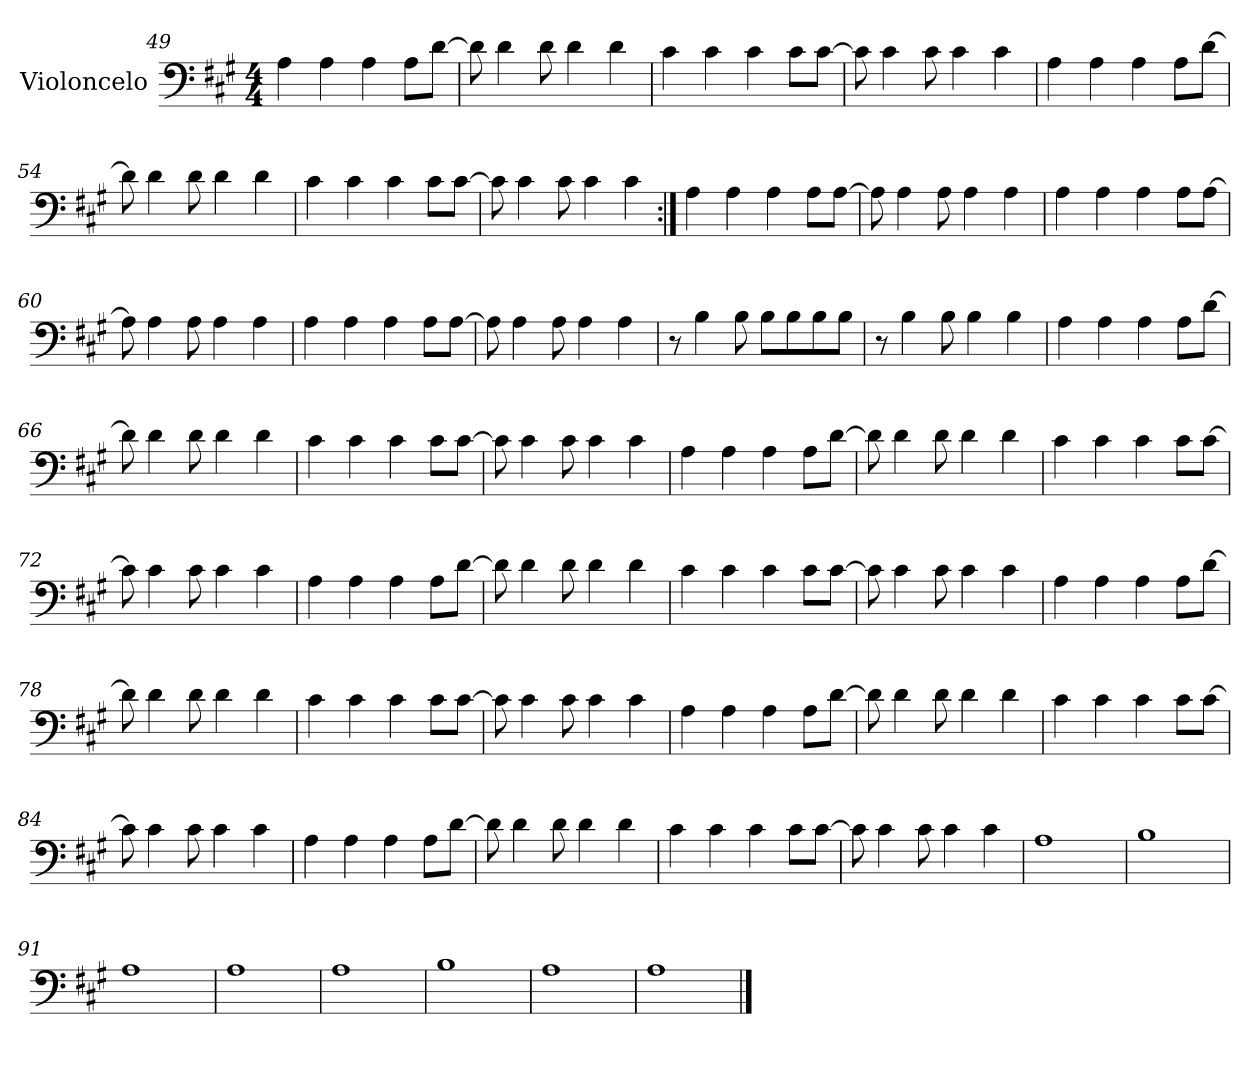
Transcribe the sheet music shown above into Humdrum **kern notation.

**kern
*part1
*staff1
*I"Violoncelo
*I'Vc.
*clefF4
*k[f#c#g#]
*M4/4
=49
4A\
4A\
4A\
8A\L
[8d\J
=50
8d\]
4d\
8d\
4d\
4d\
=51
4c#\
4c#\
4c#\
8c#\L
[8c#\J
=52
8c#\]
4c#\
8c#\
4c#\
4c#\
!!LO:LB:g=z
=53
4A\
4A\
4A\
8A\L
[8d\J
=54
8d\]
4d\
8d\
4d\
4d\
=55
4c#\
4c#\
4c#\
8c#\L
[8c#\J
=56
8c#\]
4c#\
8c#\
4c#\
4c#\
=57:|!
4A\
4A\
4A\
8A\L
[8A\J
=58
8A\]
4A\
8A\
4A\
4A\
!!LO:PB:g=z
=59
4A\
4A\
4A\
8A\L
[8A\J
=60
8A\]
4A\
8A\
4A\
4A\
=61
4A\
4A\
4A\
8A\L
[8A\J
=62
8A\]
4A\
8A\
4A\
4A\
=63
8r
4B\
8B\
8B\L
8B\
8B\
8B\J
=64
8r
4B\
8B\
4B\
4B\
=65
4A\
4A\
4A\
8A\L
[8d\J
!!LO:LB:g=z
=66
8d\]
4d\
8d\
4d\
4d\
=67
4c#\
4c#\
4c#\
8c#\L
[8c#\J
=68
8c#\]
4c#\
8c#\
4c#\
4c#\
=69
4A\
4A\
4A\
8A\L
[8d\J
=70
8d\]
4d\
8d\
4d\
4d\
=71
4c#\
4c#\
4c#\
8c#\L
[8c#\J
!!LO:LB:g=z
=72
8c#\]
4c#\
8c#\
4c#\
4c#\
=73
4A\
4A\
4A\
8A\L
[8d\J
=74
8d\]
4d\
8d\
4d\
4d\
=75
4c#\
4c#\
4c#\
8c#\L
[8c#\J
=76
8c#\]
4c#\
8c#\
4c#\
4c#\
=77
4A\
4A\
4A\
8A\L
[8d\J
!!LO:LB:g=z
=78
8d\]
4d\
8d\
4d\
4d\
=79
4c#\
4c#\
4c#\
8c#\L
[8c#\J
=80
8c#\]
4c#\
8c#\
4c#\
4c#\
=81
4A\
4A\
4A\
8A\L
[8d\J
=82
8d\]
4d\
8d\
4d\
4d\
=83
4c#\
4c#\
4c#\
8c#\L
[8c#\J
!!LO:LB:g=z
=84
8c#\]
4c#\
8c#\
4c#\
4c#\
=85
4A\
4A\
4A\
8A\L
[8d\J
=86
8d\]
4d\
8d\
4d\
4d\
=87
4c#\
4c#\
4c#\
8c#\L
[8c#\J
=88
8c#\]
4c#\
8c#\
4c#\
4c#\
=89
1A
=90
1B
=91
1A
!!LO:LB:g=z
=92
1A
=93
1A
=94
1B
=95
1A
=96
1A
==
*-
